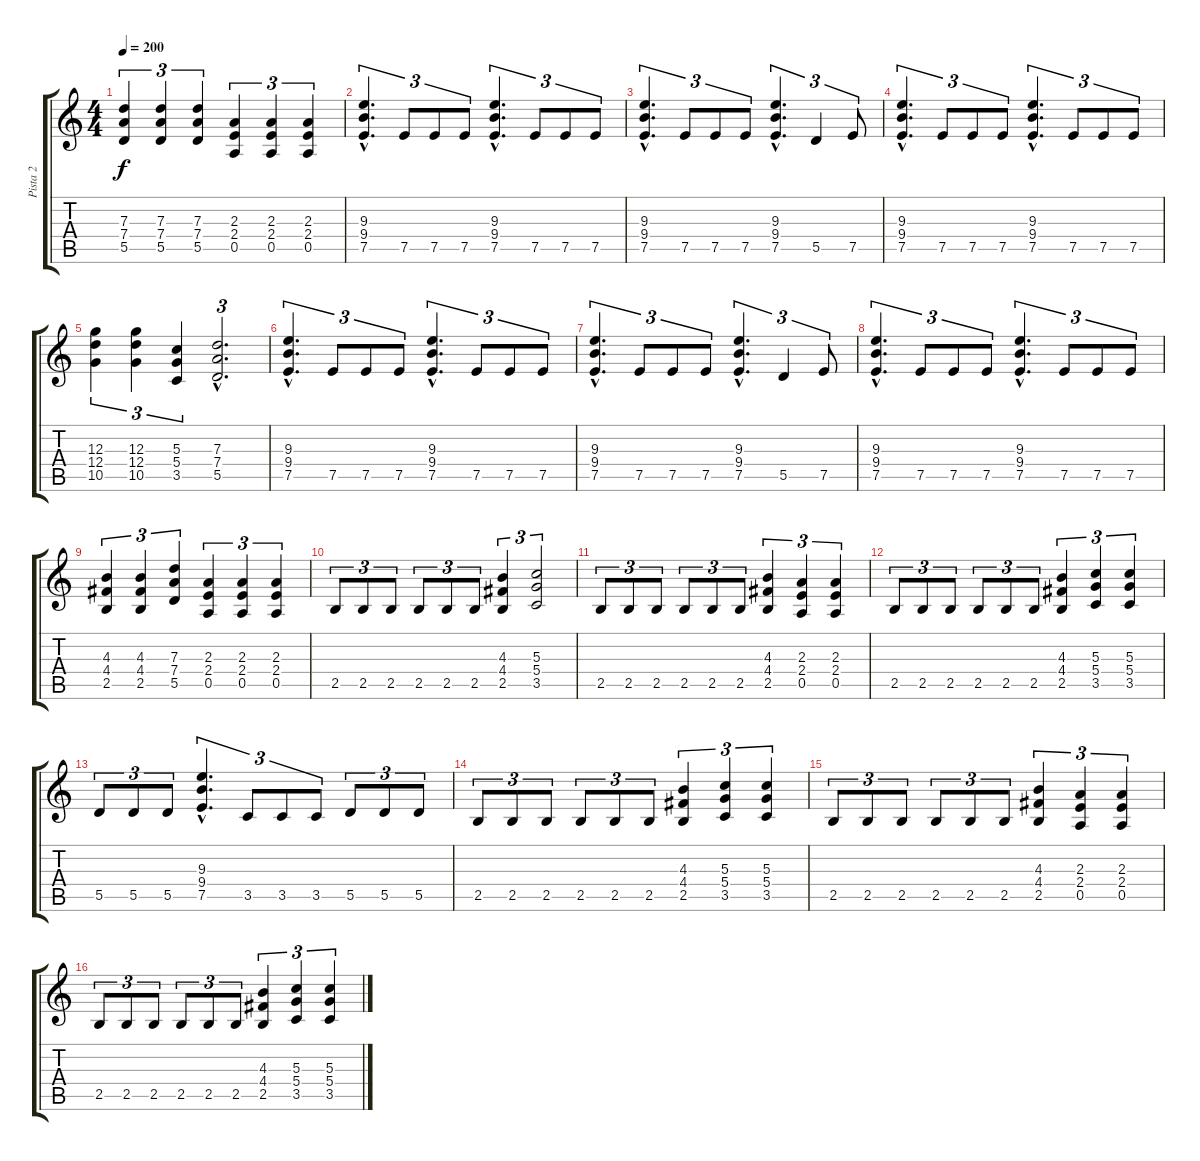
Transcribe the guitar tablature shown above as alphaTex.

\track ("Pista 2" "Pista 2") {instrument distortionguitar}
\staff {score tabs}
\tuning (E4 B3 G3 D3 A2 E2) {hide}
\ts (4 4)
\tempo 200
\clef g2
\ks c
(7.3 7.4 5.5).4{tu (3 2) dy f} (7.3 7.4 5.5).4{tu (3 2)} (7.3 7.4 5.5).4{tu (3 2)} (2.3 2.4 0.5).4{tu (3 2)} (2.3 2.4 0.5).4{tu (3 2)} (2.3 2.4 0.5).4{tu (3 2)} |
(9.3{hac} 9.4{hac} 7.5{hac}).4{d tu (3 2)} 7.5.8{tu (3 2)} 7.5.8{tu (3 2)} 7.5.8{tu (3 2)} (9.3{hac} 9.4{hac} 7.5{hac}).4{d tu (3 2)} 7.5.8{tu (3 2)} 7.5.8{tu (3 2)} 7.5.8{tu (3 2)} |
(9.3{hac} 9.4{hac} 7.5{hac}).4{d tu (3 2)} 7.5.8{tu (3 2)} 7.5.8{tu (3 2)} 7.5.8{tu (3 2)} (9.3{hac} 9.4{hac} 7.5{hac}).4{d tu (3 2)} 5.5.4{tu (3 2)} 7.5.8{tu (3 2)} |
(9.3{hac} 9.4{hac} 7.5{hac}).4{d tu (3 2)} 7.5.8{tu (3 2)} 7.5.8{tu (3 2)} 7.5.8{tu (3 2)} (9.3{hac} 9.4{hac} 7.5{hac}).4{d tu (3 2)} 7.5.8{tu (3 2)} 7.5.8{tu (3 2)} 7.5.8{tu (3 2)} |
(12.3 12.4 10.5).4{tu (3 2)} (12.3 12.4 10.5).4{tu (3 2)} (5.3 5.4 3.5).4{tu (3 2)} (7.3{hac} 7.4{hac} 5.5{hac}).2{d tu (3 2)} |
(9.3{hac} 9.4{hac} 7.5{hac}).4{d tu (3 2)} 7.5.8{tu (3 2)} 7.5.8{tu (3 2)} 7.5.8{tu (3 2)} (9.3{hac} 9.4{hac} 7.5{hac}).4{d tu (3 2)} 7.5.8{tu (3 2)} 7.5.8{tu (3 2)} 7.5.8{tu (3 2)} |
(9.3{hac} 9.4{hac} 7.5{hac}).4{d tu (3 2)} 7.5.8{tu (3 2)} 7.5.8{tu (3 2)} 7.5.8{tu (3 2)} (9.3{hac} 9.4{hac} 7.5{hac}).4{d tu (3 2)} 5.5.4{tu (3 2)} 7.5.8{tu (3 2)} |
(9.3{hac} 9.4{hac} 7.5{hac}).4{d tu (3 2)} 7.5.8{tu (3 2)} 7.5.8{tu (3 2)} 7.5.8{tu (3 2)} (9.3{hac} 9.4{hac} 7.5{hac}).4{d tu (3 2)} 7.5.8{tu (3 2)} 7.5.8{tu (3 2)} 7.5.8{tu (3 2)} |
(4.3 4.4 2.5).4{tu (3 2)} (4.3 4.4 2.5).4{tu (3 2)} (7.3 7.4 5.5).4{tu (3 2)} (2.3 2.4 0.5).4{tu (3 2)} (2.3 2.4 0.5).4{tu (3 2)} (2.3 2.4 0.5).4{tu (3 2)} |
2.5.8{tu (3 2)} 2.5.8{tu (3 2)} 2.5.8{tu (3 2)} 2.5.8{tu (3 2)} 2.5.8{tu (3 2)} 2.5.8{tu (3 2)} (4.3 4.4 2.5).4{tu (3 2)} (5.3 5.4 3.5).2{tu (3 2)} |
2.5.8{tu (3 2)} 2.5.8{tu (3 2)} 2.5.8{tu (3 2)} 2.5.8{tu (3 2)} 2.5.8{tu (3 2)} 2.5.8{tu (3 2)} (4.3 4.4 2.5).4{tu (3 2)} (2.3 2.4 0.5).4{tu (3 2)} (2.3 2.4 0.5).4{tu (3 2)} |
2.5.8{tu (3 2)} 2.5.8{tu (3 2)} 2.5.8{tu (3 2)} 2.5.8{tu (3 2)} 2.5.8{tu (3 2)} 2.5.8{tu (3 2)} (4.3 4.4 2.5).4{tu (3 2)} (5.3 5.4 3.5).4{tu (3 2)} (5.3 5.4 3.5).4{tu (3 2)} |
5.5.8{tu (3 2)} 5.5.8{tu (3 2)} 5.5.8{tu (3 2)} (9.3{hac} 9.4{hac} 7.5{hac}).4{d tu (3 2)} 3.5.8{tu (3 2)} 3.5.8{tu (3 2)} 3.5.8{tu (3 2)} 5.5.8{tu (3 2)} 5.5.8{tu (3 2)} 5.5.8{tu (3 2)} |
2.5.8{tu (3 2)} 2.5.8{tu (3 2)} 2.5.8{tu (3 2)} 2.5.8{tu (3 2)} 2.5.8{tu (3 2)} 2.5.8{tu (3 2)} (4.3 4.4 2.5).4{tu (3 2)} (5.3 5.4 3.5).4{tu (3 2)} (5.3 5.4 3.5).4{tu (3 2)} |
2.5.8{tu (3 2)} 2.5.8{tu (3 2)} 2.5.8{tu (3 2)} 2.5.8{tu (3 2)} 2.5.8{tu (3 2)} 2.5.8{tu (3 2)} (4.3 4.4 2.5).4{tu (3 2)} (2.3 2.4 0.5).4{tu (3 2)} (2.3 2.4 0.5).4{tu (3 2)} |
2.5.8{tu (3 2)} 2.5.8{tu (3 2)} 2.5.8{tu (3 2)} 2.5.8{tu (3 2)} 2.5.8{tu (3 2)} 2.5.8{tu (3 2)} (4.3 4.4 2.5).4{tu (3 2)} (5.3 5.4 3.5).4{tu (3 2)} (5.3 5.4 3.5).4{tu (3 2)}
